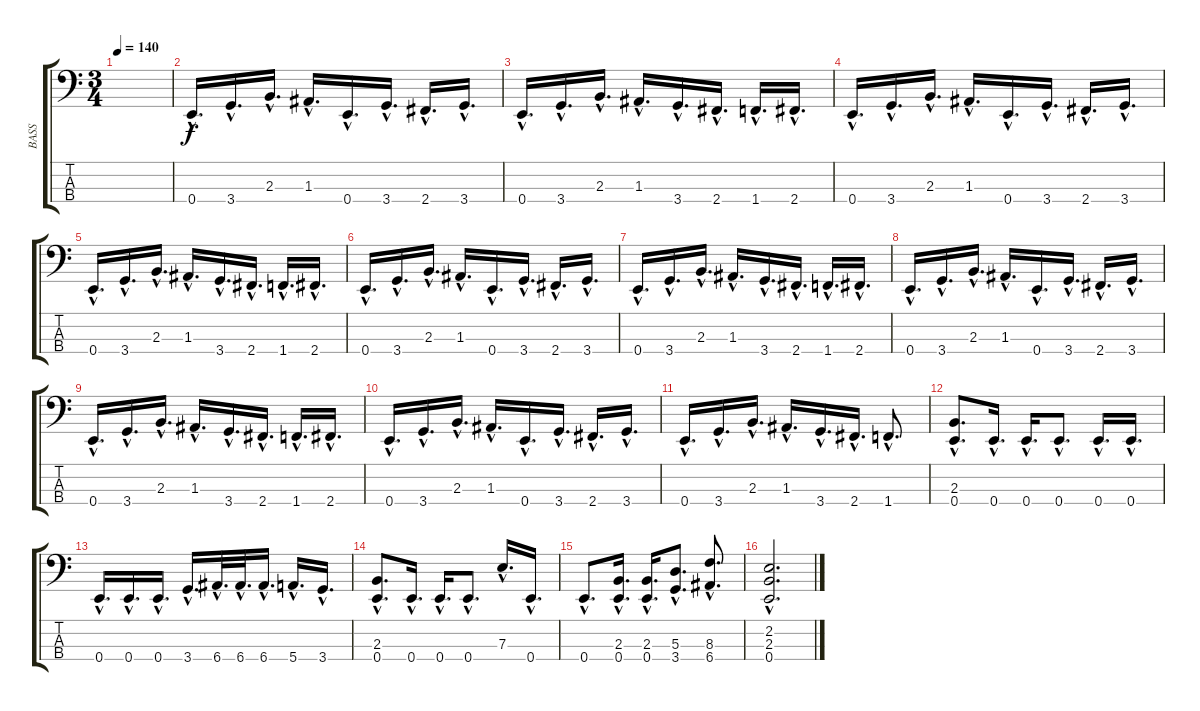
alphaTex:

\track ("BASS" "BASS") {instrument slapbass1}
\staff {score tabs}
\tuning (G2 D2 A1 E1) {hide}
\ts (3 4)
\tempo 140
\clef f4
\ks c
|
0.4{hac}.16{d} 3.4{hac}.16{d} 2.3{hac}.16{d} 1.3{hac}.16{d} 0.4{hac}.16{d} 3.4{hac}.16{d} 2.4{hac}.16{d} 3.4{hac}.16{d} |
0.4{hac}.16{d} 3.4{hac}.16{d} 2.3{hac}.16{d} 1.3{hac}.16{d} 3.4{hac}.16{d} 2.4{hac}.16{d} 1.4{hac}.16{d} 2.4{hac}.16{d} |
0.4{hac}.16{d} 3.4{hac}.16{d} 2.3{hac}.16{d} 1.3{hac}.16{d} 0.4{hac}.16{d} 3.4{hac}.16{d} 2.4{hac}.16{d} 3.4{hac}.16{d} |
0.4{hac}.16{d} 3.4{hac}.16{d} 2.3{hac}.16{d} 1.3{hac}.16{d} 3.4{hac}.16{d} 2.4{hac}.16{d} 1.4{hac}.16{d} 2.4{hac}.16{d} |
0.4{hac}.16{d} 3.4{hac}.16{d} 2.3{hac}.16{d} 1.3{hac}.16{d} 0.4{hac}.16{d} 3.4{hac}.16{d} 2.4{hac}.16{d} 3.4{hac}.16{d} |
0.4{hac}.16{d} 3.4{hac}.16{d} 2.3{hac}.16{d} 1.3{hac}.16{d} 3.4{hac}.16{d} 2.4{hac}.16{d} 1.4{hac}.16{d} 2.4{hac}.16{d} |
0.4{hac}.16{d} 3.4{hac}.16{d} 2.3{hac}.16{d} 1.3{hac}.16{d} 0.4{hac}.16{d} 3.4{hac}.16{d} 2.4{hac}.16{d} 3.4{hac}.16{d} |
0.4{hac}.16{d} 3.4{hac}.16{d} 2.3{hac}.16{d} 1.3{hac}.16{d} 3.4{hac}.16{d} 2.4{hac}.16{d} 1.4{hac}.16{d} 2.4{hac}.16{d} |
0.4{hac}.16{d} 3.4{hac}.16{d} 2.3{hac}.16{d} 1.3{hac}.16{d} 0.4{hac}.16{d} 3.4{hac}.16{d} 2.4{hac}.16{d} 3.4{hac}.16{d} |
0.4{hac}.16{d} 3.4{hac}.16{d} 2.3{hac}.16{d} 1.3{hac}.16{d} 3.4{hac}.16{d} 2.4{hac}.16{d} 1.4{hac}.8{d} |
(2.3{hac} 0.4{hac}).8{d} 0.4{hac}.16{d} 0.4{hac}.16{d} 0.4{hac}.8{d} 0.4{hac}.16{d} 0.4{hac}.16{d} |
0.4{hac}.16{d} 0.4{hac}.16{d} 0.4{hac}.16{d} 3.4{hac}.16{d} 6.4{hac}.32{d} 6.4{hac}.32{d} 6.4{hac}.16{d} 5.4{hac}.16{d} 3.4{hac}.16{d} |
(2.3{hac} 0.4{hac}).8{d} 0.4{hac}.16{d} 0.4{hac}.16{d} 0.4{hac}.8{d} 7.3{hac}.16{d} 0.4{hac}.16{d} |
0.4{hac}.8{d} (2.3{hac} 0.4{hac}).16{d} (2.3{hac} 0.4{hac}).16{d} (5.3{hac} 3.4{hac}).8{d} (8.3{hac} 6.4{hac}).8{d} |
(2.2{hac} 2.3{ss hac} 0.4{ss hac}).2{d}
